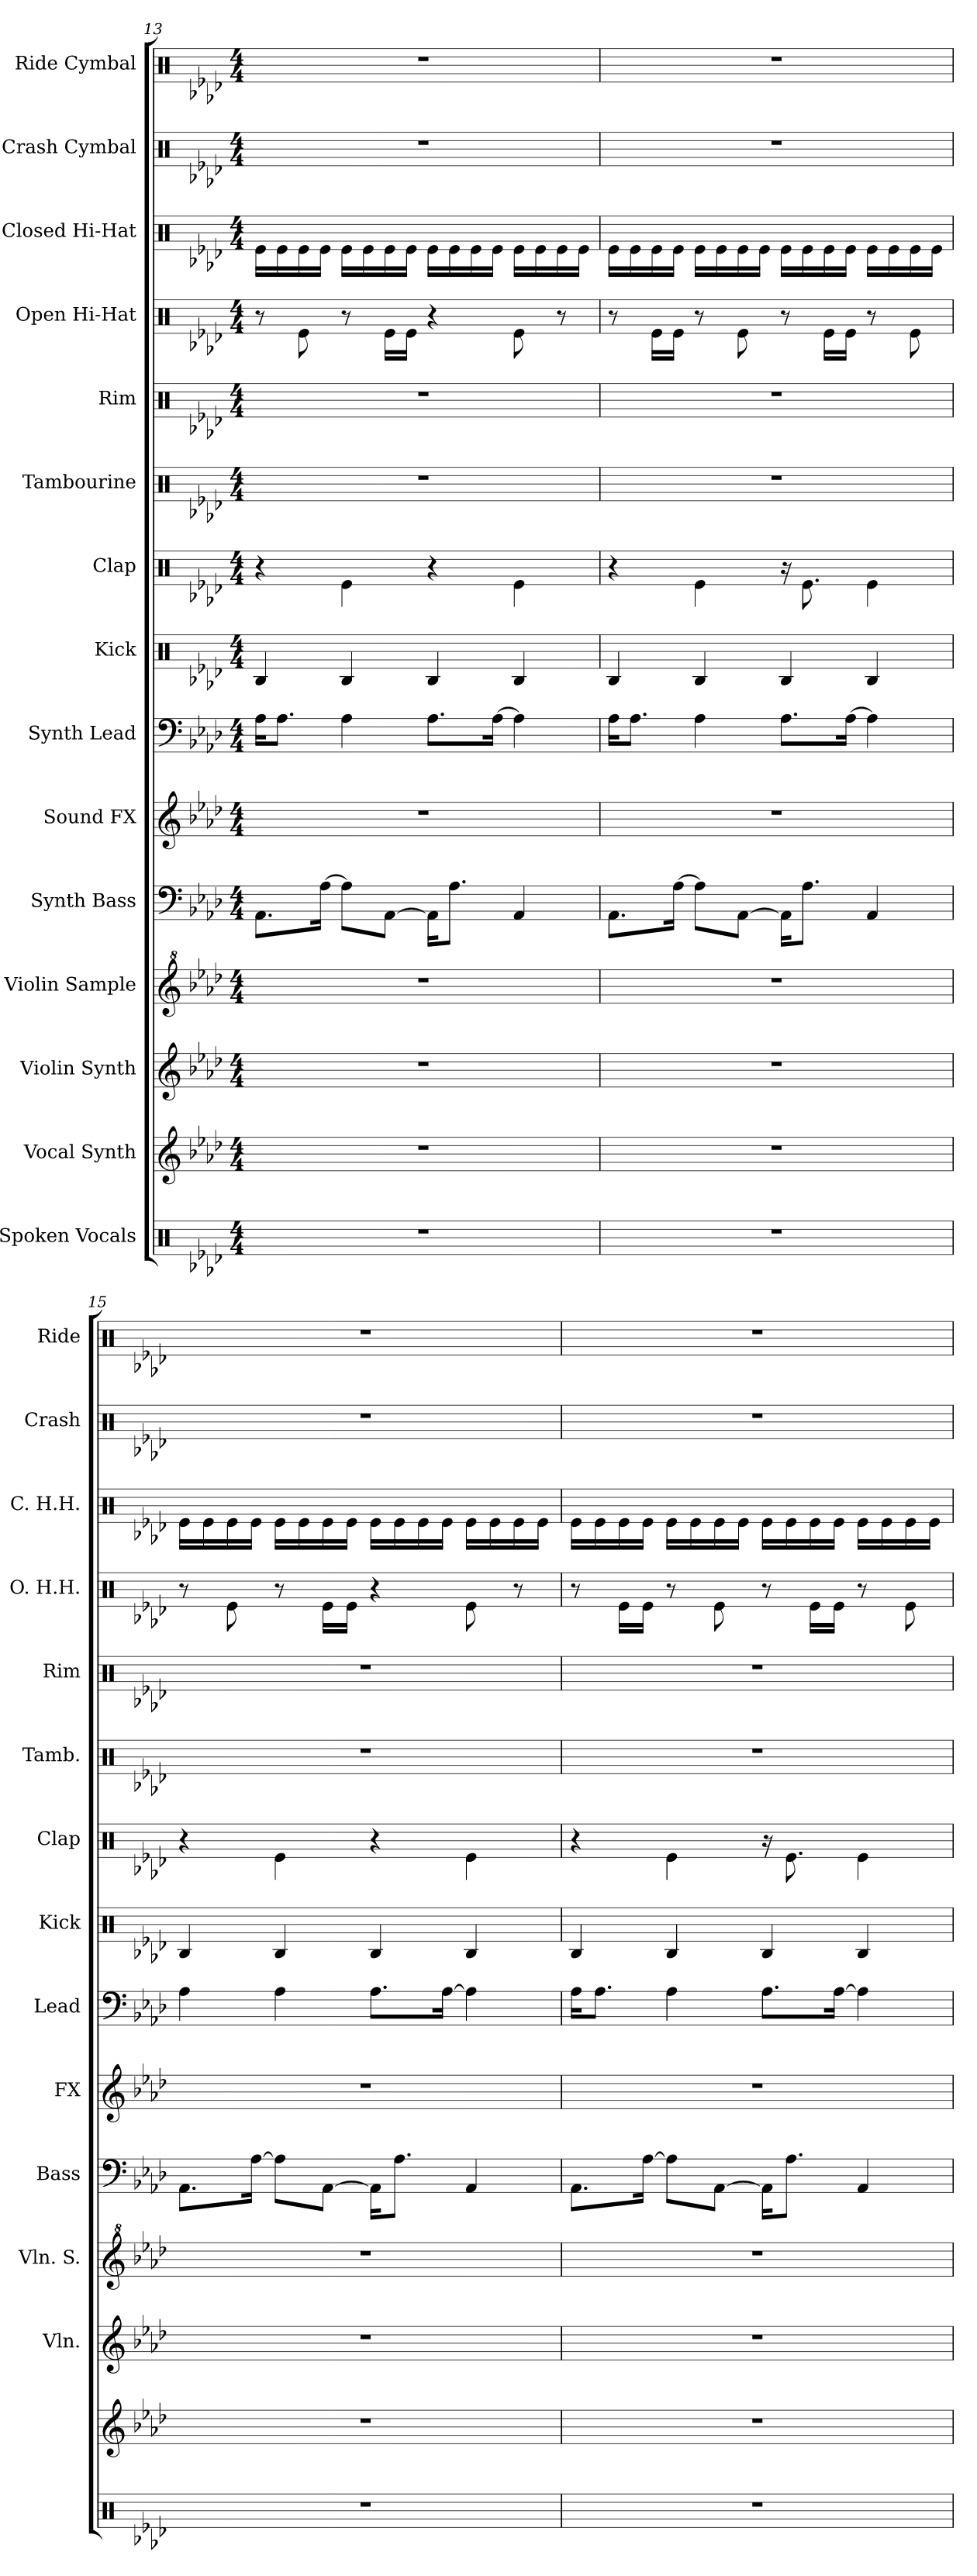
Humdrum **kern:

**kern	**kern	**kern	**kern	**kern	**kern	**kern	**kern	**kern	**kern	**kern	**kern	**kern	**kern	**kern
*part15	*part14	*part13	*part12	*part11	*part10	*part9	*part8	*part7	*part6	*part5	*part4	*part3	*part2	*part1
*staff15	*staff14	*staff13	*staff12	*staff11	*staff10	*staff9	*staff8	*staff7	*staff6	*staff5	*staff4	*staff3	*staff2	*staff1
*I"Spoken Vocals	*I"Vocal Synth	*I"Violin Synth	*I"Violin Sample	*I"Synth Bass	*I"Sound FX	*I"Synth Lead	*I"Kick	*I"Clap	*I"Tambourine	*I"Rim	*I"Open Hi-Hat	*I"Closed Hi-Hat	*I"Crash Cymbal	*I"Ride Cymbal
*	*	*I'Vln.	*I'Vln. S.	*I'Bass	*I'FX	*I'Lead	*I'Kick	*I'Clap	*I'Tamb.	*I'Rim	*I'O. H.H.	*I'C. H.H.	*I'Crash	*I'Ride
!!LO:LB:g=z
*clefX	*clefG2	*clefG2	*clefG^2	*clefF4	*clefG2	*clefF4	*clefX	*clefX	*clefX	*clefX	*clefX	*clefX	*clefX	*clefX
*k[b-e-a-d-]	*k[b-e-a-d-]	*k[b-e-a-d-]	*k[b-e-a-d-]	*k[b-e-a-d-]	*k[b-e-a-d-]	*k[b-e-a-d-]	*k[b-e-a-d-]	*k[b-e-a-d-]	*k[b-e-a-d-]	*k[b-e-a-d-]	*k[b-e-a-d-]	*k[b-e-a-d-]	*k[b-e-a-d-]	*k[b-e-a-d-]
*A-:	*A-:	*A-:	*A-:	*A-:	*A-:	*A-:	*A-:	*A-:	*A-:	*A-:	*A-:	*A-:	*A-:	*A-:
*M4/4	*M4/4	*M4/4	*M4/4	*M4/4	*M4/4	*M4/4	*M4/4	*M4/4	*M4/4	*M4/4	*M4/4	*M4/4	*M4/4	*M4/4
=13	=13	=13	=13	=13	=13	=13	=13	=13	=13	=13	=13	=13	=13	=13
1r	1r	1r	1r	8.AA-\L	1r	16A-\KL	4RB/	4r	1r	1r	8r	16Re\LL	1r	1r
.	.	.	.	.	.	8.A-\J	.	.	.	.	.	16Re\	.	.
.	.	.	.	.	.	.	.	.	.	.	8Re\	16Re\	.	.
.	.	.	.	[16A-\Jk	.	.	.	.	.	.	.	16Re\JJ	.	.
.	.	.	.	8A-\L]	.	4A-\	4RB/	4Re\	.	.	8r	16Re\LL	.	.
.	.	.	.	.	.	.	.	.	.	.	.	16Re\	.	.
.	.	.	.	[8AA-\J	.	.	.	.	.	.	16Re\LL	16Re\	.	.
.	.	.	.	.	.	.	.	.	.	.	16Re\JJ	16Re\JJ	.	.
.	.	.	.	16AA-\KL]	.	8.A-\L	4RB/	4r	.	.	4r	16Re\LL	.	.
.	.	.	.	8.A-\J	.	.	.	.	.	.	.	16Re\	.	.
.	.	.	.	.	.	.	.	.	.	.	.	16Re\	.	.
.	.	.	.	.	.	[16A-\Jk	.	.	.	.	.	16Re\JJ	.	.
.	.	.	.	4AA-/	.	4A-\]	4RB/	4Re\	.	.	8Re\	16Re\LL	.	.
.	.	.	.	.	.	.	.	.	.	.	.	16Re\	.	.
.	.	.	.	.	.	.	.	.	.	.	8r	16Re\	.	.
.	.	.	.	.	.	.	.	.	.	.	.	16Re\JJ	.	.
=14	=14	=14	=14	=14	=14	=14	=14	=14	=14	=14	=14	=14	=14	=14
1r	1r	1r	1r	8.AA-\L	1r	16A-\KL	4RB/	4r	1r	1r	8r	16Re\LL	1r	1r
.	.	.	.	.	.	8.A-\J	.	.	.	.	.	16Re\	.	.
.	.	.	.	.	.	.	.	.	.	.	16Re\LL	16Re\	.	.
.	.	.	.	[16A-\Jk	.	.	.	.	.	.	16Re\JJ	16Re\JJ	.	.
.	.	.	.	8A-\L]	.	4A-\	4RB/	4Re\	.	.	8r	16Re\LL	.	.
.	.	.	.	.	.	.	.	.	.	.	.	16Re\	.	.
.	.	.	.	[8AA-\J	.	.	.	.	.	.	8Re\	16Re\	.	.
.	.	.	.	.	.	.	.	.	.	.	.	16Re\JJ	.	.
.	.	.	.	16AA-\KL]	.	8.A-\L	4RB/	16r	.	.	8r	16Re\LL	.	.
.	.	.	.	8.A-\J	.	.	.	8.Re\	.	.	.	16Re\	.	.
.	.	.	.	.	.	.	.	.	.	.	16Re\LL	16Re\	.	.
.	.	.	.	.	.	[16A-\Jk	.	.	.	.	16Re\JJ	16Re\JJ	.	.
.	.	.	.	4AA-/	.	4A-\]	4RB/	4Re\	.	.	8r	16Re\LL	.	.
.	.	.	.	.	.	.	.	.	.	.	.	16Re\	.	.
.	.	.	.	.	.	.	.	.	.	.	8Re\	16Re\	.	.
.	.	.	.	.	.	.	.	.	.	.	.	16Re\JJ	.	.
=15	=15	=15	=15	=15	=15	=15	=15	=15	=15	=15	=15	=15	=15	=15
1r	1r	1r	1r	8.AA-\L	1r	4A-\	4RB/	4r	1r	1r	8r	16Re\LL	1r	1r
.	.	.	.	.	.	.	.	.	.	.	.	16Re\	.	.
.	.	.	.	.	.	.	.	.	.	.	8Re\	16Re\	.	.
.	.	.	.	[16A-\Jk	.	.	.	.	.	.	.	16Re\JJ	.	.
.	.	.	.	8A-\L]	.	4A-\	4RB/	4Re\	.	.	8r	16Re\LL	.	.
.	.	.	.	.	.	.	.	.	.	.	.	16Re\	.	.
.	.	.	.	[8AA-\J	.	.	.	.	.	.	16Re\LL	16Re\	.	.
.	.	.	.	.	.	.	.	.	.	.	16Re\JJ	16Re\JJ	.	.
.	.	.	.	16AA-\KL]	.	8.A-\L	4RB/	4r	.	.	4r	16Re\LL	.	.
.	.	.	.	8.A-\J	.	.	.	.	.	.	.	16Re\	.	.
.	.	.	.	.	.	.	.	.	.	.	.	16Re\	.	.
.	.	.	.	.	.	[16A-\Jk	.	.	.	.	.	16Re\JJ	.	.
.	.	.	.	4AA-/	.	4A-\]	4RB/	4Re\	.	.	8Re\	16Re\LL	.	.
.	.	.	.	.	.	.	.	.	.	.	.	16Re\	.	.
.	.	.	.	.	.	.	.	.	.	.	8r	16Re\	.	.
.	.	.	.	.	.	.	.	.	.	.	.	16Re\JJ	.	.
=16	=16	=16	=16	=16	=16	=16	=16	=16	=16	=16	=16	=16	=16	=16
1r	1r	1r	1r	8.AA-\L	1r	16A-\KL	4RB/	4r	1r	1r	8r	16Re\LL	1r	1r
.	.	.	.	.	.	8.A-\J	.	.	.	.	.	16Re\	.	.
.	.	.	.	.	.	.	.	.	.	.	16Re\LL	16Re\	.	.
.	.	.	.	[16A-\Jk	.	.	.	.	.	.	16Re\JJ	16Re\JJ	.	.
.	.	.	.	8A-\L]	.	4A-\	4RB/	4Re\	.	.	8r	16Re\LL	.	.
.	.	.	.	.	.	.	.	.	.	.	.	16Re\	.	.
.	.	.	.	[8AA-\J	.	.	.	.	.	.	8Re\	16Re\	.	.
.	.	.	.	.	.	.	.	.	.	.	.	16Re\JJ	.	.
.	.	.	.	16AA-\KL]	.	8.A-\L	4RB/	16r	.	.	8r	16Re\LL	.	.
.	.	.	.	8.A-\J	.	.	.	8.Re\	.	.	.	16Re\	.	.
.	.	.	.	.	.	.	.	.	.	.	16Re\LL	16Re\	.	.
.	.	.	.	.	.	[16A-\Jk	.	.	.	.	16Re\JJ	16Re\JJ	.	.
.	.	.	.	4AA-/	.	4A-\]	4RB/	4Re\	.	.	8r	16Re\LL	.	.
.	.	.	.	.	.	.	.	.	.	.	.	16Re\	.	.
.	.	.	.	.	.	.	.	.	.	.	8Re\	16Re\	.	.
.	.	.	.	.	.	.	.	.	.	.	.	16Re\JJ	.	.
=	=	=	=	=	=	=	=	=	=	=	=	=	=	=
*-	*-	*-	*-	*-	*-	*-	*-	*-	*-	*-	*-	*-	*-	*-
